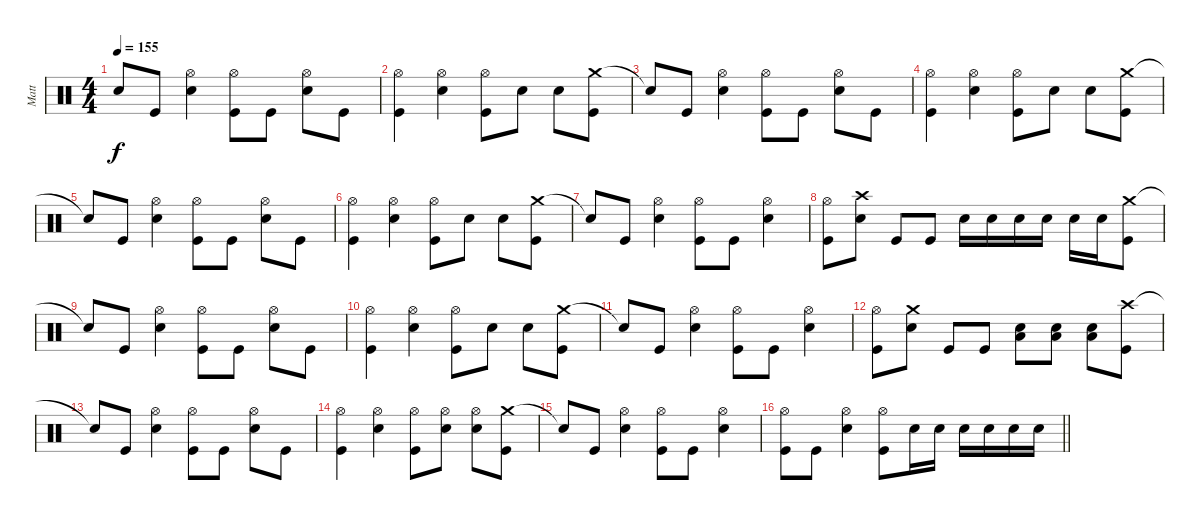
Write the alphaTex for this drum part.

\track ("Matt" "Matt") {instrument percussion}
\staff {score}
\articulation defaults
\ts (4 4)
\tempo 155
\clef neutral
\ks c "Snare (hit)"{t}.8{dy f} "Kick (hit)".8
("Hi-Hat (open)" "Electric Snare (hit)").4 ("Hi-Hat (open)" "Kick (hit)").8 "Kick (hit)".8 ("Hi-Hat (open)" "Electric Snare (hit)").8 "Kick (hit)".8 |
("Kick (hit)" "Hi-Hat (open)").4 ("Electric Snare (hit)" "Hi-Hat (open)").4 ("Kick (hit)" "Hi-Hat (open)").8 "Electric Snare (hit)".8 "Electric Snare (hit)".8 ("Crash medium (hit)" "Kick (hit)").8 |
"Snare (hit)"{t}.8 "Kick (hit)".8 ("Electric Snare (hit)" "Hi-Hat (open)").4 ("Kick (hit)" "Hi-Hat (open)").8 "Kick (hit)".8 ("Electric Snare (hit)" "Hi-Hat (open)").8 "Kick (hit)".8 |
("Kick (hit)" "Hi-Hat (open)").4 ("Electric Snare (hit)" "Hi-Hat (open)").4 ("Kick (hit)" "Hi-Hat (open)").8 "Electric Snare (hit)".8 "Electric Snare (hit)".8 ("Crash medium (hit)" "Kick (hit)").8 |
"Snare (hit)"{t}.8 "Kick (hit)".8 ("Electric Snare (hit)" "Hi-Hat (open)").4 ("Kick (hit)" "Hi-Hat (open)").8 "Kick (hit)".8 ("Electric Snare (hit)" "Hi-Hat (open)").8 "Kick (hit)".8 |
("Kick (hit)" "Hi-Hat (open)").4 ("Electric Snare (hit)" "Hi-Hat (open)").4 ("Kick (hit)" "Hi-Hat (open)").8 "Electric Snare (hit)".8 "Electric Snare (hit)".8 ("Crash medium (hit)" "Kick (hit)").8 |
"Snare (hit)"{t}.8 "Kick (hit)".8 ("Electric Snare (hit)" "Hi-Hat (open)").4 ("Kick (hit)" "Hi-Hat (open)").8 "Kick (hit)".8 ("Electric Snare (hit)" "Hi-Hat (open)").4 |
("Kick (hit)" "Hi-Hat (open)").8 ("Crash high (hit)" "Electric Snare (hit)").8 "Kick (hit)".8 "Kick (hit)".8 "Electric Snare (hit)".16 "Electric Snare (hit)".16 "Electric Snare (hit)".16 "Electric Snare (hit)".16 "Electric Snare (hit)".16 "Electric Snare (hit)".16 ("Crash medium (hit)" "Kick (hit)").8 |
"Snare (hit)"{t}.8 "Kick (hit)".8 ("Electric Snare (hit)" "Hi-Hat (open)").4 ("Kick (hit)" "Hi-Hat (open)").8 "Kick (hit)".8 ("Electric Snare (hit)" "Hi-Hat (open)").8 "Kick (hit)".8 |
("Kick (hit)" "Hi-Hat (open)").4 ("Electric Snare (hit)" "Hi-Hat (open)").4 ("Kick (hit)" "Hi-Hat (open)").8 "Electric Snare (hit)".8 "Electric Snare (hit)".8 ("Crash medium (hit)" "Kick (hit)").8 |
"Snare (hit)"{t}.8 "Kick (hit)".8 ("Electric Snare (hit)" "Hi-Hat (open)").4 ("Kick (hit)" "Hi-Hat (open)").8 "Kick (hit)".8 ("Electric Snare (hit)" "Hi-Hat (open)").4 |
("Hi-Hat (open)" "Kick (hit)").8 ("Electric Snare (hit)" "Crash medium (hit)").8 "Kick (hit)".8 "Kick (hit)".8 ("Electric Snare (hit)" "Low Tom (hit)").8 ("Low Tom (hit)" "Electric Snare (hit)").8 ("Electric Snare (hit)" "Low Tom (hit)").8 ("Crash high (hit)" "Kick (hit)").8 |
"Snare (hit)"{t}.8 "Kick (hit)".8 ("Hi-Hat (open)" "Electric Snare (hit)").4 ("Hi-Hat (open)" "Kick (hit)").8 "Kick (hit)".8 ("Hi-Hat (open)" "Electric Snare (hit)").8 "Kick (hit)".8 |
("Kick (hit)" "Hi-Hat (open)").4 ("Electric Snare (hit)" "Hi-Hat (open)").4 ("Hi-Hat (open)" "Kick (hit)").8 ("Hi-Hat (open)" "Electric Snare (hit)").8 ("Hi-Hat (open)" "Electric Snare (hit)").8 ("Crash medium (hit)" "Kick (hit)").8 |
"Snare (hit)"{t}.8 "Kick (hit)".8 ("Electric Snare (hit)" "Hi-Hat (open)").4 ("Kick (hit)" "Hi-Hat (open)").8 "Kick (hit)".8 ("Electric Snare (hit)" "Hi-Hat (open)").4 |
\barLineRight lightlight
("Kick (hit)" "Hi-Hat (open)").8 "Kick (hit)".8 ("Electric Snare (hit)" "Hi-Hat (open)").4 ("Kick (hit)" "Hi-Hat (open)").8 "Electric Snare (hit)".16 "Electric Snare (hit)".16 "Electric Snare (hit)".16 "Electric Snare (hit)".16 "Electric Snare (hit)".16 "Electric Snare (hit)".16
